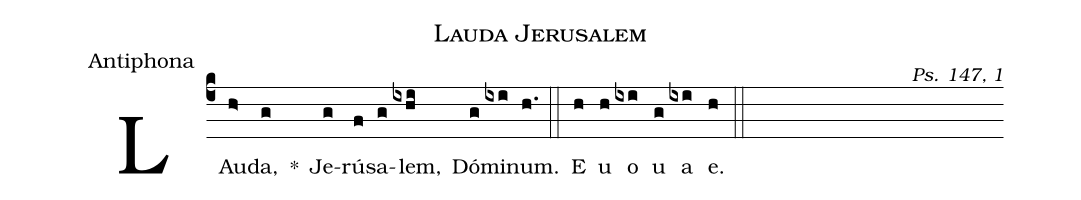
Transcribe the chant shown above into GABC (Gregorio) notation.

name:Lauda Jerusalem;
office-part:Antiphona;
commentary:Ps. 147, 1;
%%
(c4) LAu(h>)da,(g) *() Je(g)rú(f)sa(g)lem,(ixhi) Dó(g)mi(ixi)num.(h.) (::)
E(h) u(h) o(ixi) u(g) a(ixi) e.(h) (::)
